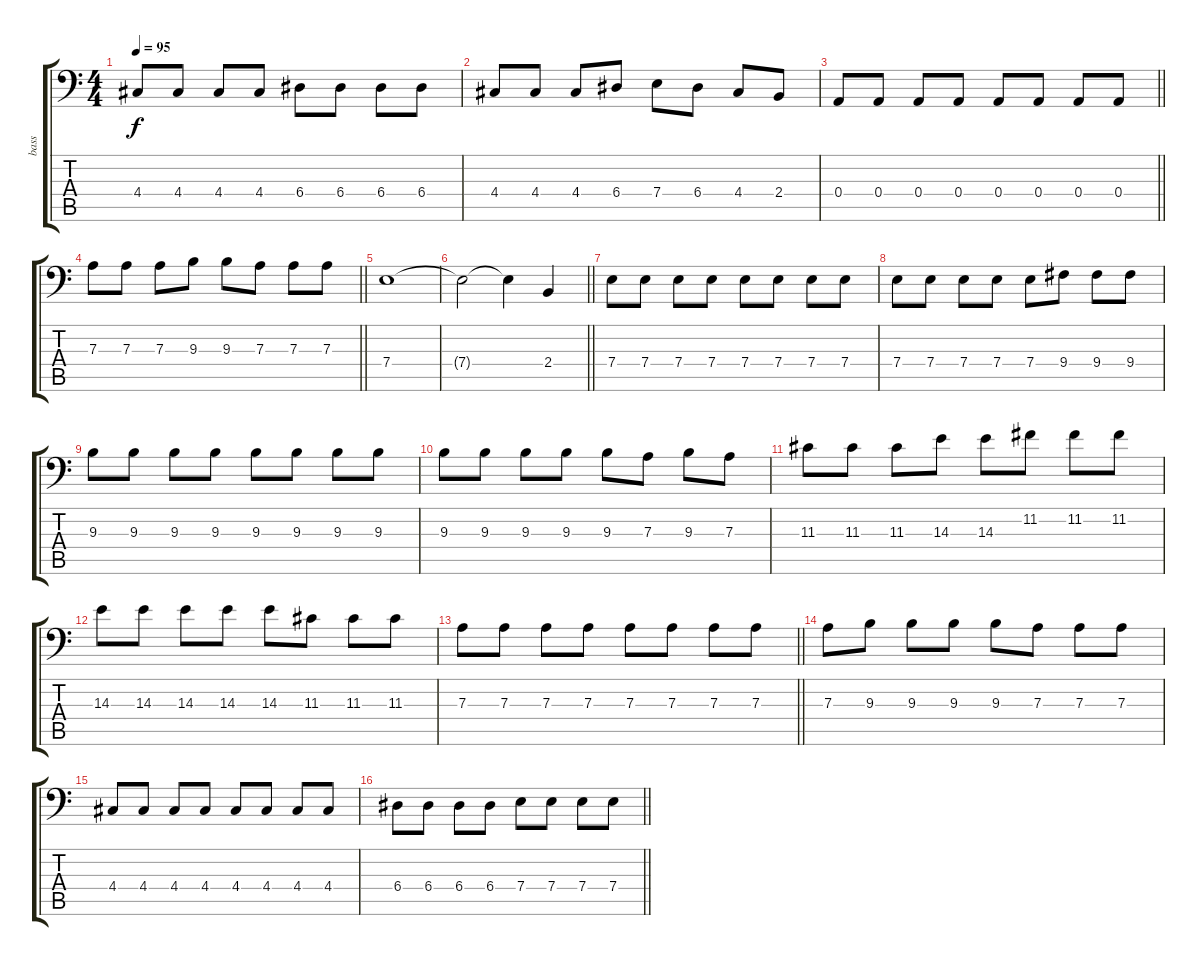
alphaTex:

\track ("bass" "bass") {instrument electricbassfinger}
\staff {score tabs}
\tuning (C3 G2 D2 A1 E1 B0) {hide}
\ts (4 4)
\tempo 95
\clef f4
\ks c
4.4.8{dy f} 4.4.8 4.4.8 4.4.8 6.4.8 6.4.8 6.4.8 6.4.8 |
4.4.8 4.4.8 4.4.8 6.4.8 7.4.8 6.4.8 4.4.8 2.4.8 |
\barLineRight lightlight
0.4.8 0.4.8 0.4.8 0.4.8 0.4.8 0.4.8 0.4.8 0.4.8 |
\section ("" "")
\barLineRight lightlight
7.3.8 7.3.8 7.3.8 9.3.8 9.3.8 7.3.8 7.3.8 7.3.8 |
\section ("" "")
7.4.1 |
\barLineRight lightlight
7.4{t}.2 7.4{t}.4 2.4.4 |
\section ("" "")
7.4.8 7.4.8 7.4.8 7.4.8 7.4.8 7.4.8 7.4.8 7.4.8 |
7.4.8 7.4.8 7.4.8 7.4.8 7.4.8 9.4.8 9.4.8 9.4.8 |
9.3.8 9.3.8 9.3.8 9.3.8 9.3.8 9.3.8 9.3.8 9.3.8 |
9.3.8 9.3.8 9.3.8 9.3.8 9.3.8 7.3.8 9.3.8 7.3.8 |
11.3.8 11.3.8 11.3.8 14.3.8 14.3.8 11.2.8 11.2.8 11.2.8 |
14.3.8 14.3.8 14.3.8 14.3.8 14.3.8 11.3.8 11.3.8 11.3.8 |
\barLineRight lightlight
7.3.8 7.3.8 7.3.8 7.3.8 7.3.8 7.3.8 7.3.8 7.3.8 |
7.3.8 9.3.8 9.3.8 9.3.8 9.3.8 7.3.8 7.3.8 7.3.8 |
4.4.8 4.4.8 4.4.8 4.4.8 4.4.8 4.4.8 4.4.8 4.4.8 |
\barLineRight lightlight
6.4.8 6.4.8 6.4.8 6.4.8 7.4.8 7.4.8 7.4.8 7.4.8
